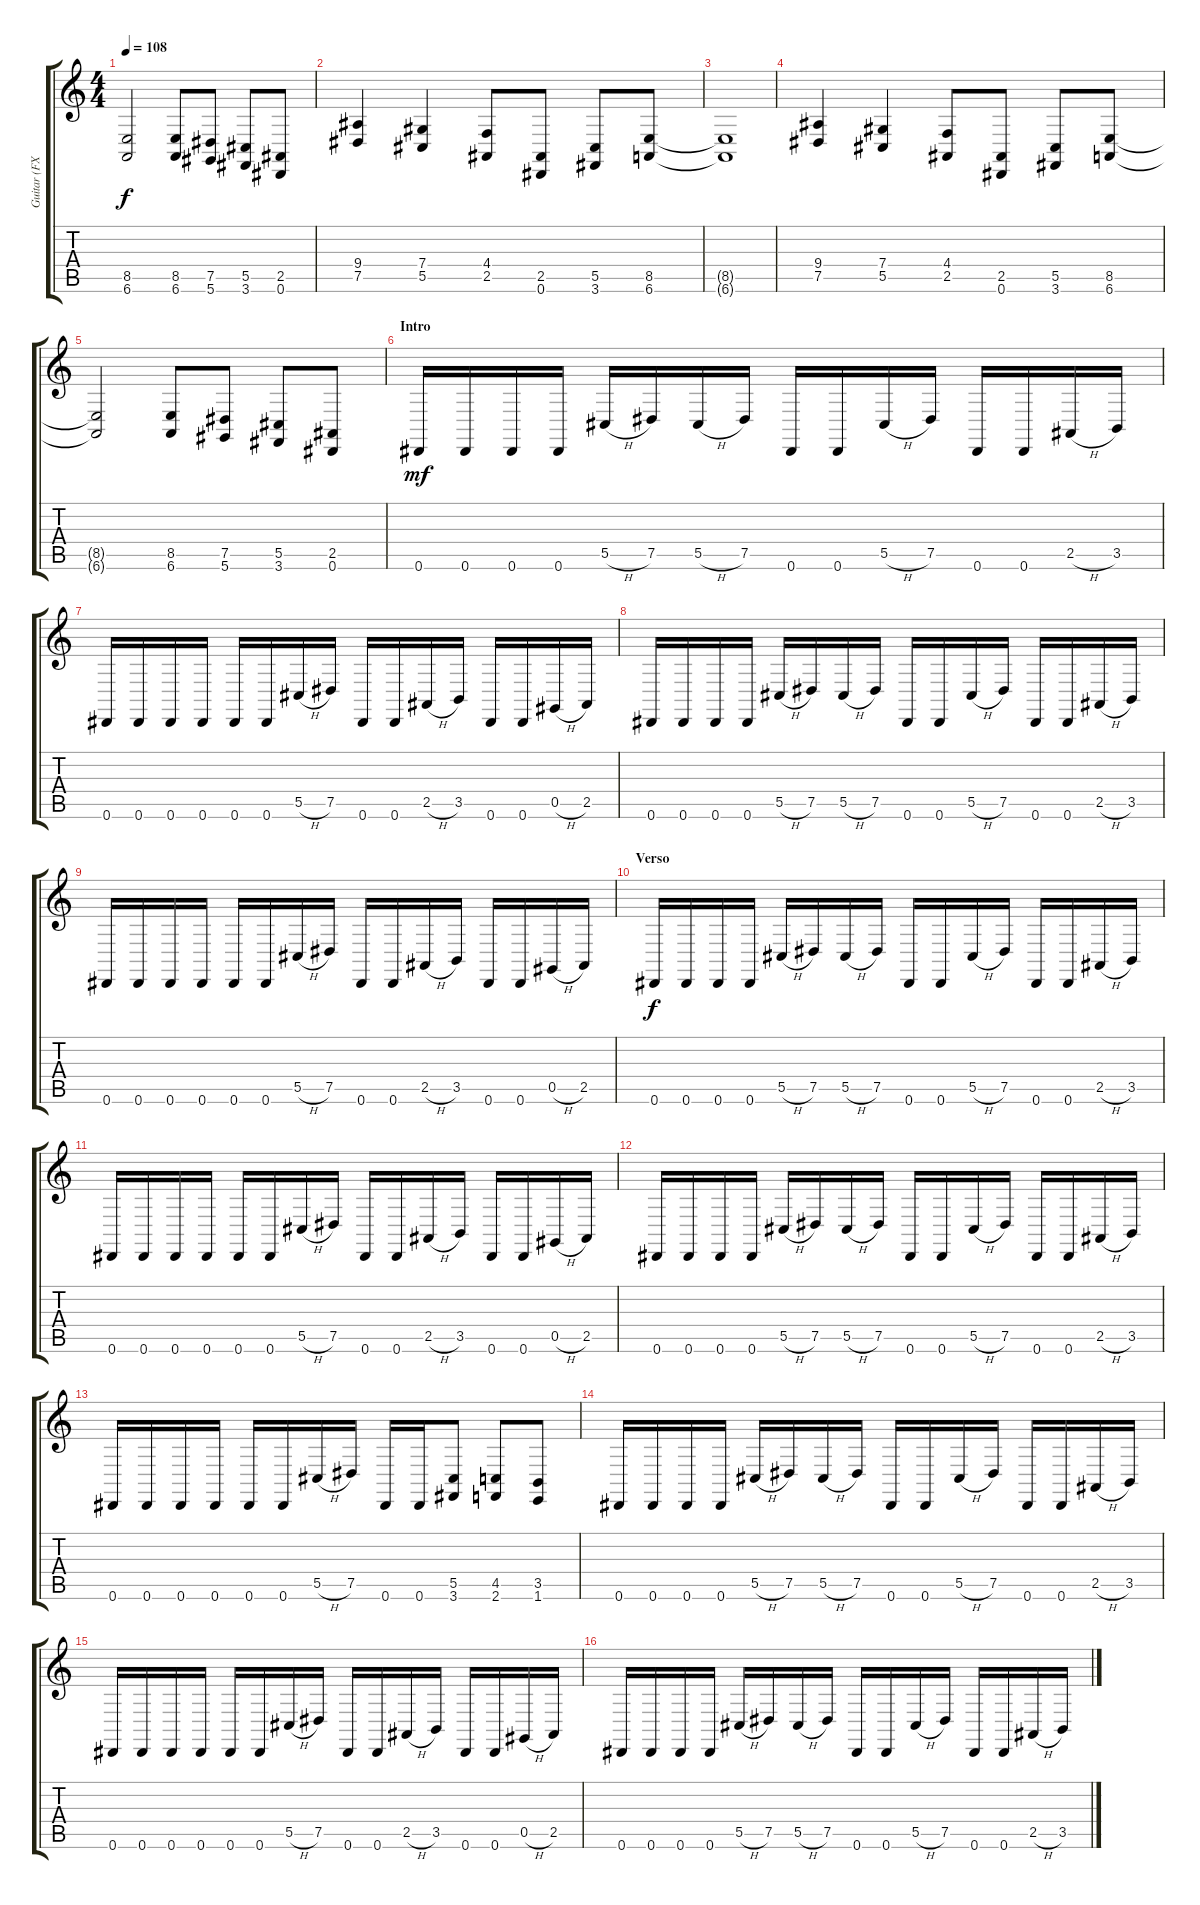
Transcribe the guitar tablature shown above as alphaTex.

\track ("Guitar (FX)" "Guitar (FX") {instrument cello}
\staff {score tabs}
\tuning (Eb4 Bb3 Gb3 Db3 Ab2 Eb2) {hide}
\ts (4 4)
\tempo 108
\clef g2
\ks c
(8.5{t} 6.6{t}).2{dy f} (8.5 6.6).8 (7.5 5.6).8 (5.5 3.6).8 (2.5 0.6).8 |
(9.4 7.5).4 (7.4 5.5).4 (4.4 2.5).8 (2.5 0.6).8 (5.5 3.6).8 (8.5 6.6).8 |
(8.5{t} 6.6{t}).1 |
(9.4 7.5).4 (7.4 5.5).4 (4.4 2.5).8 (2.5 0.6).8 (5.5 3.6).8 (8.5 6.6).8 |
(8.5{t} 6.6{t}).2 (8.5 6.6).8 (7.5 5.6).8 (5.5 3.6).8 (2.5 0.6).8 |
\section ("" "Intro")
0.6.16{dy mf} 0.6.16 0.6.16 0.6.16 5.5{h}.16 7.5.16 5.5{h}.16 7.5.16 0.6.16 0.6.16 5.5{h}.16 7.5.16 0.6.16 0.6.16 2.5{h}.16 3.5.16 |
0.6.16 0.6.16 0.6.16 0.6.16 0.6.16 0.6.16 5.5{h}.16 7.5.16 0.6.16 0.6.16 2.5{h}.16 3.5.16 0.6.16 0.6.16 0.5{h}.16 2.5.16 |
0.6.16 0.6.16 0.6.16 0.6.16 5.5{h}.16 7.5.16 5.5{h}.16 7.5.16 0.6.16 0.6.16 5.5{h}.16 7.5.16 0.6.16 0.6.16 2.5{h}.16 3.5.16 |
0.6.16 0.6.16 0.6.16 0.6.16 0.6.16 0.6.16 5.5{h}.16 7.5.16 0.6.16 0.6.16 2.5{h}.16 3.5.16 0.6.16 0.6.16 0.5{h}.16 2.5.16 |
\section ("" "Verso")
0.6.16{dy f} 0.6.16 0.6.16 0.6.16 5.5{h}.16 7.5.16 5.5{h}.16 7.5.16 0.6.16 0.6.16 5.5{h}.16 7.5.16 0.6.16 0.6.16 2.5{h}.16 3.5.16 |
0.6.16 0.6.16 0.6.16 0.6.16 0.6.16 0.6.16 5.5{h}.16 7.5.16 0.6.16 0.6.16 2.5{h}.16 3.5.16 0.6.16 0.6.16 0.5{h}.16 2.5.16 |
0.6.16 0.6.16 0.6.16 0.6.16 5.5{h}.16 7.5.16 5.5{h}.16 7.5.16 0.6.16 0.6.16 5.5{h}.16 7.5.16 0.6.16 0.6.16 2.5{h}.16 3.5.16 |
0.6.16 0.6.16 0.6.16 0.6.16 0.6.16 0.6.16 5.5{h}.16 7.5.16 0.6.16 0.6.16 (5.5 3.6).8 (4.5 2.6).8 (3.5 1.6).8 |
0.6.16 0.6.16 0.6.16 0.6.16 5.5{h}.16 7.5.16 5.5{h}.16 7.5.16 0.6.16 0.6.16 5.5{h}.16 7.5.16 0.6.16 0.6.16 2.5{h}.16 3.5.16 |
0.6.16 0.6.16 0.6.16 0.6.16 0.6.16 0.6.16 5.5{h}.16 7.5.16 0.6.16 0.6.16 2.5{h}.16 3.5.16 0.6.16 0.6.16 0.5{h}.16 2.5.16 |
0.6.16 0.6.16 0.6.16 0.6.16 5.5{h}.16 7.5.16 5.5{h}.16 7.5.16 0.6.16 0.6.16 5.5{h}.16 7.5.16 0.6.16 0.6.16 2.5{h}.16 3.5.16
